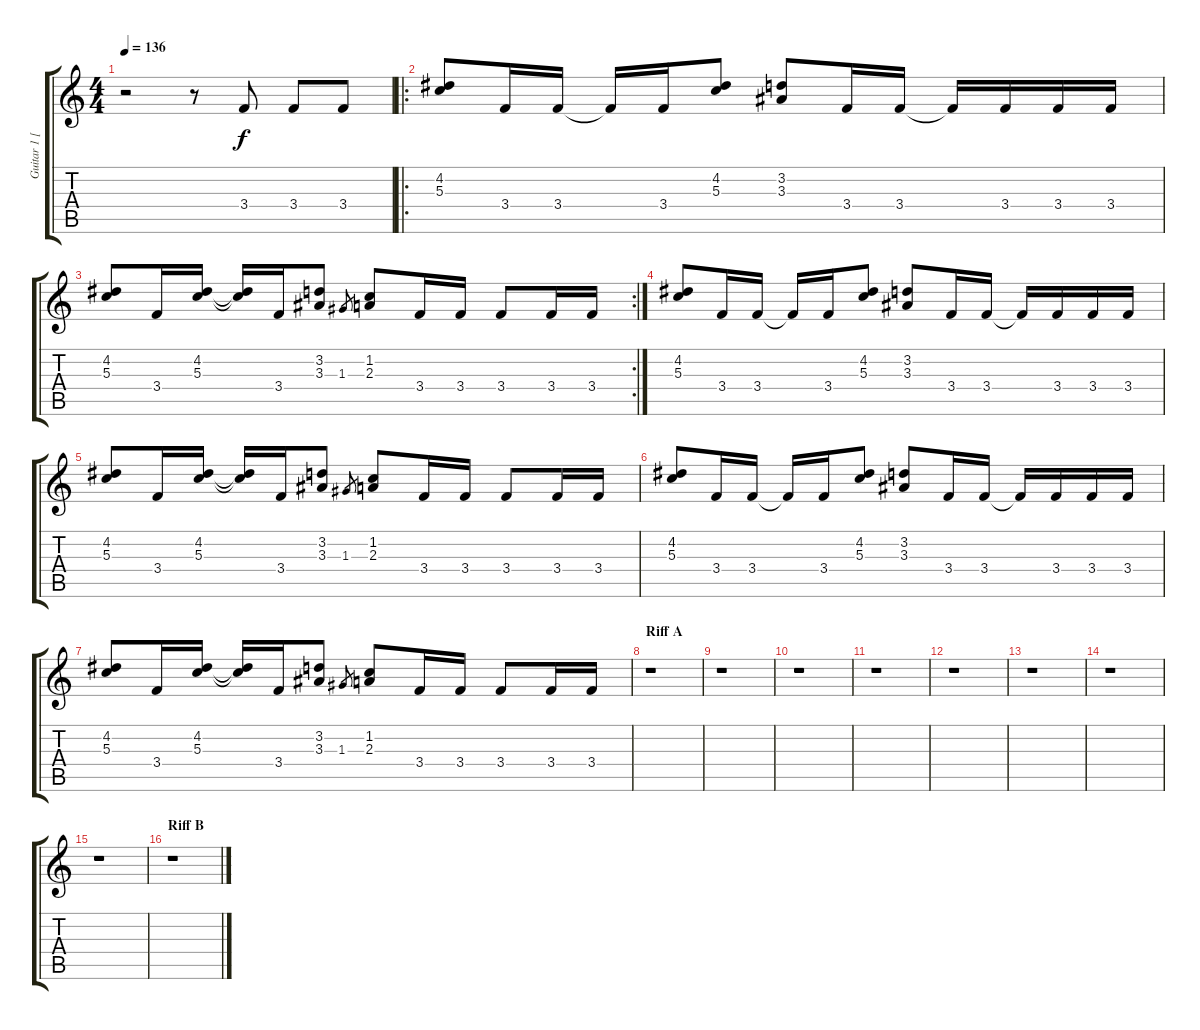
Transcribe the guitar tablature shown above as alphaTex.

\track ("Guitar 1 [Organ arr. for Guitar]" "Guitar 1 [") {instrument electricguitarclean}
\staff {score tabs}
\tuning (E4 B3 G3 D3 A2 E2) {hide}
\ts (4 4)
\tempo 136
\clef g2
\ks c
r.2{dy f instrument electricguitarclean} r.8 3.4.8 3.4.8 3.4.8 |
\ro
(4.2 5.3).8 3.4.16 3.4.16 3.4{t}.16 3.4.16 (4.2 5.3).8 (3.2 3.3).8 3.4.16 3.4.16 3.4{t}.16 3.4.16 3.4.16 3.4.16 |
\rc 2
(4.2 5.3).8 3.4.16 (4.2 5.3).16 (4.2{t} 5.3{t}).16 3.4.16 (3.2 3.3).8 1.3.8{gr} (1.2 2.3).8 3.4.16 3.4.16 3.4.8 3.4.16 3.4.16 |
(4.2 5.3).8 3.4.16 3.4.16 3.4{t}.16 3.4.16 (4.2 5.3).8 (3.2 3.3).8 3.4.16 3.4.16 3.4{t}.16 3.4.16 3.4.16 3.4.16 |
(4.2 5.3).8 3.4.16 (4.2 5.3).16 (4.2{t} 5.3{t}).16 3.4.16 (3.2 3.3).8 1.3.8{gr} (1.2 2.3).8 3.4.16 3.4.16 3.4.8 3.4.16 3.4.16 |
(4.2 5.3).8 3.4.16 3.4.16 3.4{t}.16 3.4.16 (4.2 5.3).8 (3.2 3.3).8 3.4.16 3.4.16 3.4{t}.16 3.4.16 3.4.16 3.4.16 |
(4.2 5.3).8 3.4.16 (4.2 5.3).16 (4.2{t} 5.3{t}).16 3.4.16 (3.2 3.3).8 1.3.8{gr} (1.2 2.3).8 3.4.16 3.4.16 3.4.8 3.4.16 3.4.16 |
\section ("" "Riff A")
r.1 |
r.1 |
r.1 |
r.1 |
r.1 |
r.1 |
r.1 |
r.1 |
\section ("" "Riff B")
r.1
